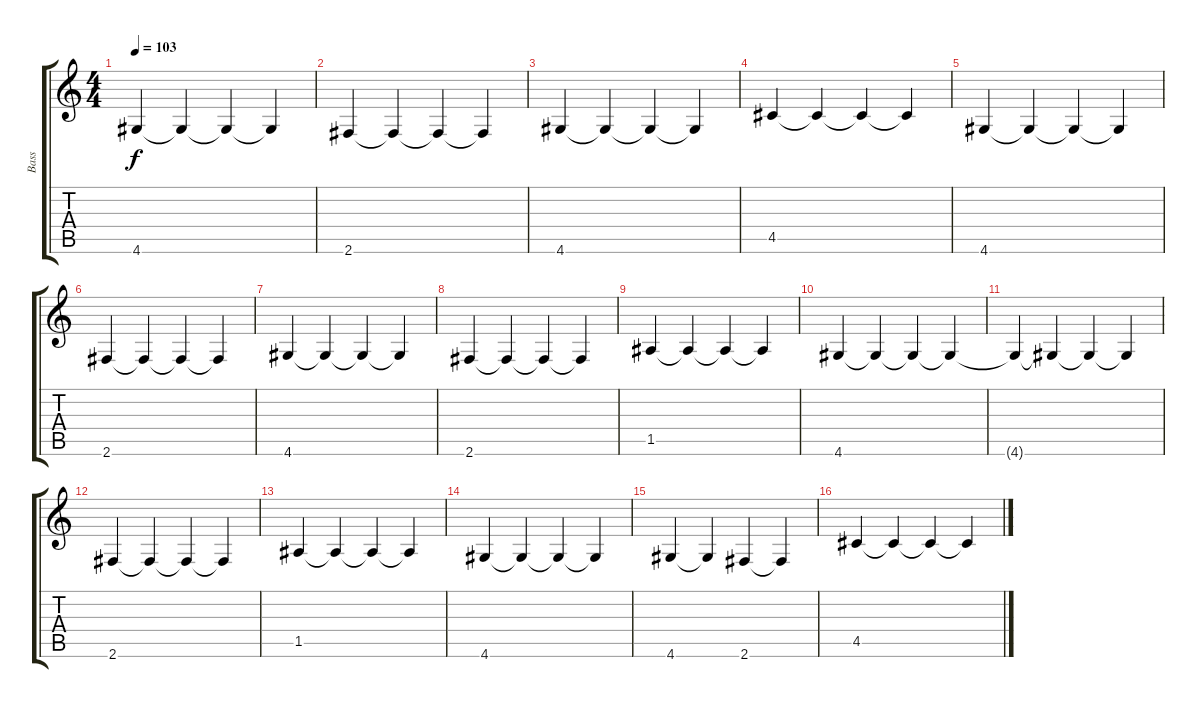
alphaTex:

\track ("Bass" "Bass") {instrument electricbassfinger}
\staff {score tabs}
\tuning (E4 B3 G3 D3 A2 E2) {hide}
\ts (4 4)
\tempo 103
\clef g2
\ks c
4.6.4{dy f} 4.6{t}.4 4.6{t}.4 4.6{t}.4 |
2.6.4 2.6{t}.4 2.6{t}.4 2.6{t}.4 |
4.6.4 4.6{t}.4 4.6{t}.4 4.6{t}.4 |
4.5.4 4.5{t}.4 4.5{t}.4 4.5{t}.4 |
4.6.4 4.6{t}.4 4.6{t}.4 4.6{t}.4 |
2.6.4 2.6{t}.4 2.6{t}.4 2.6{t}.4 |
4.6.4 4.6{t}.4 4.6{t}.4 4.6{t}.4 |
2.6.4 2.6{t}.4 2.6{t}.4 2.6{t}.4 |
1.5.4 1.5{t}.4 1.5{t}.4 1.5{t}.4 |
4.6.4 4.6{t}.4 4.6{t}.4 4.6{t}.4 |
4.6{t}.4 4.6{t}.4 4.6{t}.4 4.6{t}.4 |
2.6.4 2.6{t}.4 2.6{t}.4 2.6{t}.4 |
1.5.4 1.5{t}.4 1.5{t}.4 1.5{t}.4 |
4.6.4 4.6{t}.4 4.6{t}.4 4.6{t}.4 |
4.6.4 4.6{t}.4 2.6.4 2.6{t}.4 |
4.5.4 4.5{t}.4 4.5{t}.4 4.5{t}.4
